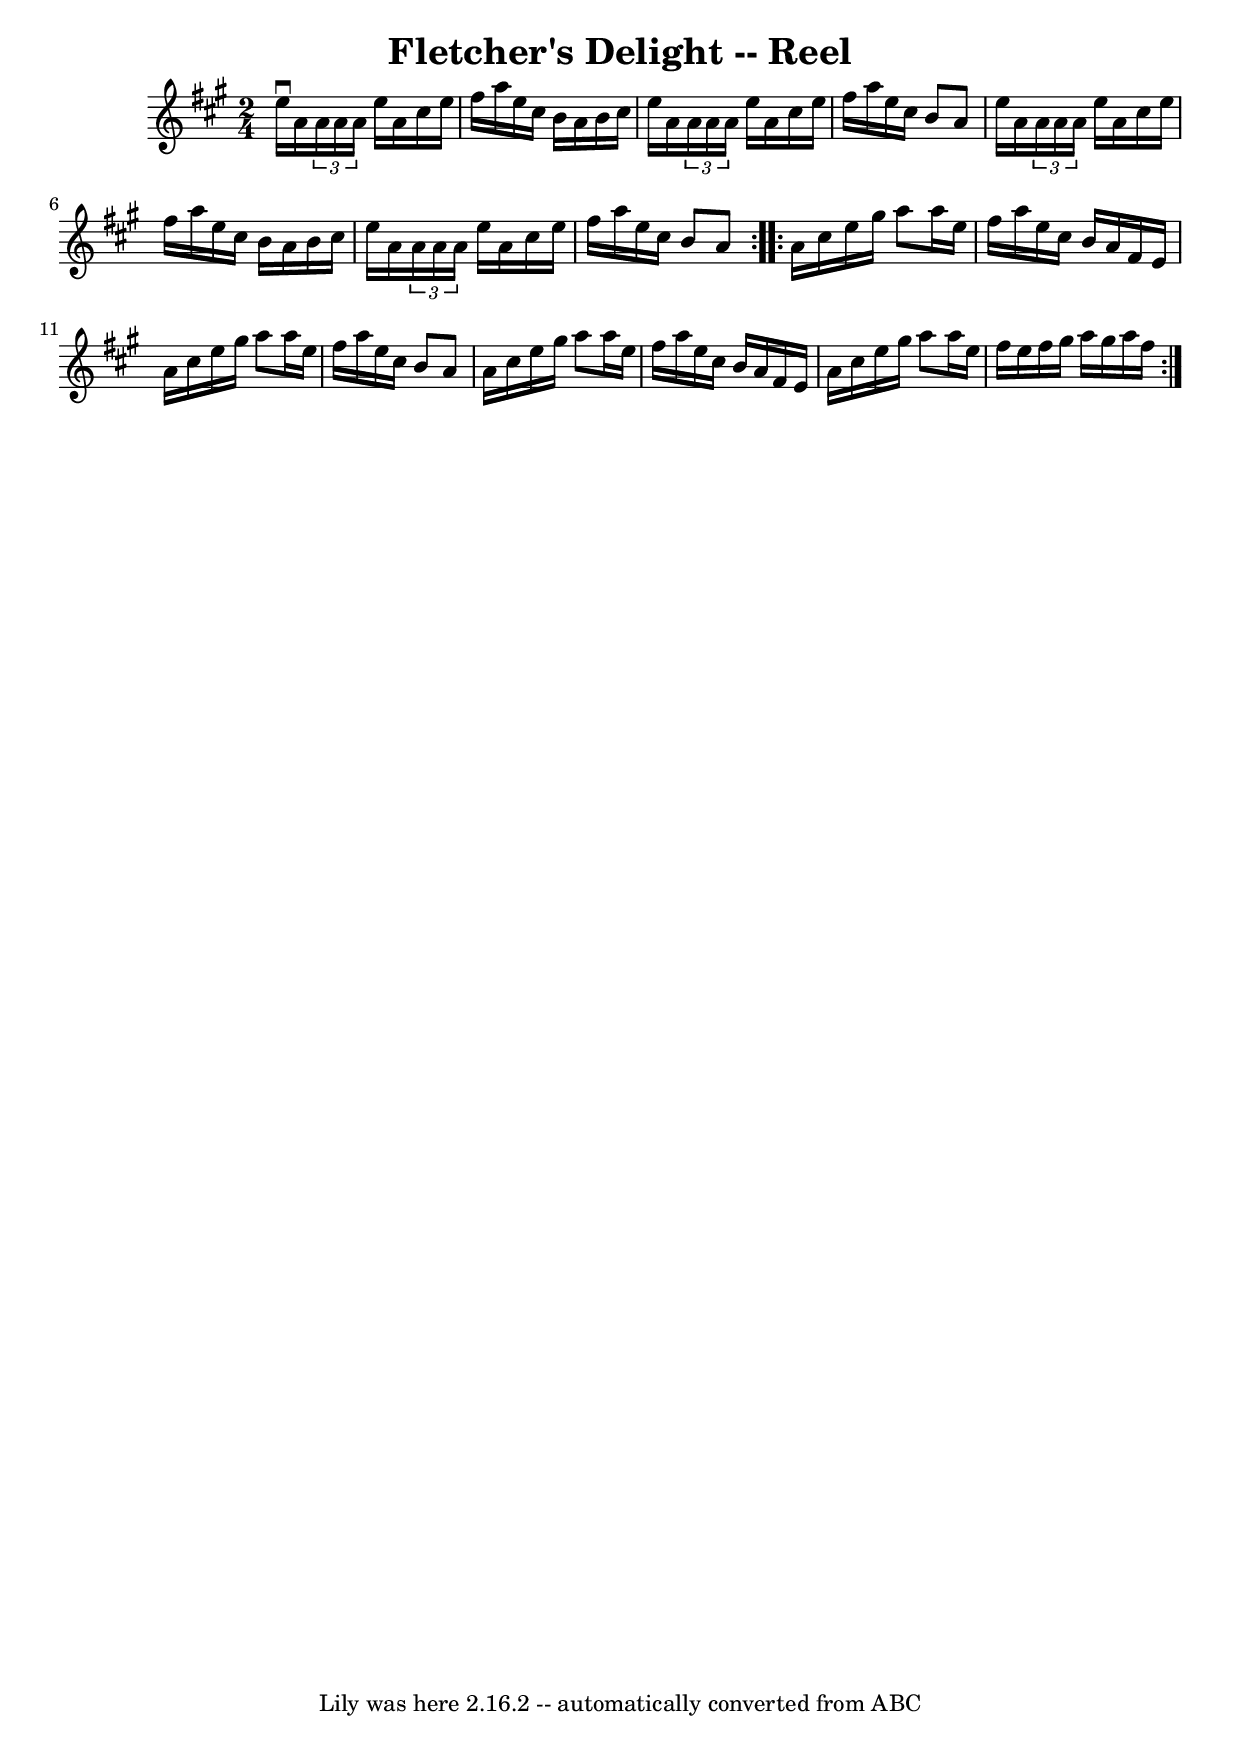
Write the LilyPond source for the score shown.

\version "2.16.2"
\include "Mammoth.ily"
\header {
  %% book = "Ryan's Mammoth Collection"
  crossRefNumber = "1"
  footnotes = "\\\\371"
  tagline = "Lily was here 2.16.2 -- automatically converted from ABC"
  title = "Fletcher's Delight -- Reel"

}
voicedefault =  {



  \repeat volta 2 {

    \time 2/4 
    \key a \major
    e''16^\downbow a'16  \times 2/3 { a'16 a'16   
				      a'16   				    } e''16 a'16 cis''16 e''16     |
    fis''16 a''16         e''16 cis''16 b'16 a'16 b'16 cis''16     |
    e''16 a'16 
    \times 2/3 { a'16 a'16 a'16   	       } e''16 a'16 cis''16 e''16      |
    fis''16 a''16 e''16 cis''16 b'8 a'8    |
    
    e''16 a'16  \times 2/3 { a'16 a'16 a'16  
			   } e''16 a'16         cis''16 e''16     |
    fis''16 a''16 e''16 cis''16 b'16         a'16 b'16 cis''16     |
    e''16 a'16  \times 2/3 { a'16    
			     a'16 a'16   			   } e''16 a'16 cis''16 e''16     |
    fis''16    
    a''16 e''16 cis''16 b'8 a'8    
  }     
  \repeat volta 2 {
    a'16         cis''16 e''16 gis''16 a''8 a''16 e''16     |
    fis''16         a''16 e''16 cis''16 b'16 a'16 fis'16 e'16     |
    a'16       cis''16 e''16 gis''16 a''8 a''16 e''16     |
    fis''16        a''16 e''16 cis''16 b'8 a'8     |
    a'16 cis''16         e''16 gis''16 a''8 a''16 e''16     |
    fis''16 a''16         e''16 cis''16 b'16 a'16 fis'16 e'16     |
    a'16         cis''16 e''16 gis''16 a''8 a''16 e''16     |
    fis''16    
    e''16 fis''16 gis''16 a''16 gis''16 a''16 fis''16      
  }   

}

\score{
  <<

    \context Staff="default"
    {
      \voicedefault 
      
    }

  >>
  \layout {
    
  }
  \midi {
  }

}
